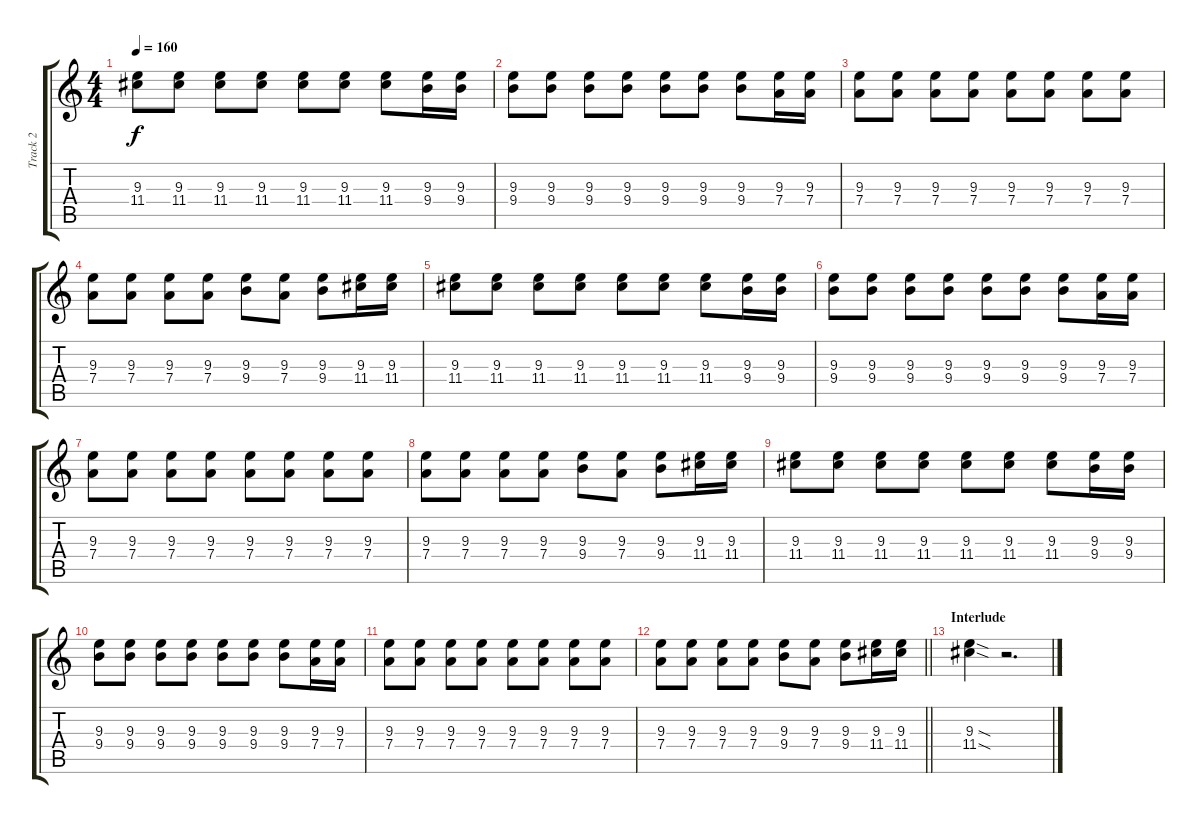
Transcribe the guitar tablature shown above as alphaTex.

\track ("Track 2" "Track 2") {instrument electricguitarclean}
\staff {score tabs}
\tuning (E4 B3 G3 D3 A2 E2) {hide}
\ts (4 4)
\tempo 160
\clef g2
\ks c
(9.3 11.4).8{dy f} (9.3 11.4).8 (9.3 11.4).8 (9.3 11.4).8 (9.3 11.4).8 (9.3 11.4).8 (9.3 11.4).8 (9.3 9.4).16 (9.3 9.4).16 |
(9.3 9.4).8 (9.3 9.4).8 (9.3 9.4).8 (9.3 9.4).8 (9.3 9.4).8 (9.3 9.4).8 (9.3 9.4).8 (9.3 7.4).16 (9.3 7.4).16 |
(9.3 7.4).8 (9.3 7.4).8 (9.3 7.4).8 (9.3 7.4).8 (9.3 7.4).8 (9.3 7.4).8 (9.3 7.4).8 (9.3 7.4).8 |
(9.3 7.4).8 (9.3 7.4).8 (9.3 7.4).8 (9.3 7.4).8 (9.3 9.4).8 (9.3 7.4).8 (9.3 9.4).8 (9.3 11.4).16 (9.3 11.4).16 |
(9.3 11.4).8 (9.3 11.4).8 (9.3 11.4).8 (9.3 11.4).8 (9.3 11.4).8 (9.3 11.4).8 (9.3 11.4).8 (9.3 9.4).16 (9.3 9.4).16 |
(9.3 9.4).8 (9.3 9.4).8 (9.3 9.4).8 (9.3 9.4).8 (9.3 9.4).8 (9.3 9.4).8 (9.3 9.4).8 (9.3 7.4).16 (9.3 7.4).16 |
(9.3 7.4).8 (9.3 7.4).8 (9.3 7.4).8 (9.3 7.4).8 (9.3 7.4).8 (9.3 7.4).8 (9.3 7.4).8 (9.3 7.4).8 |
(9.3 7.4).8 (9.3 7.4).8 (9.3 7.4).8 (9.3 7.4).8 (9.3 9.4).8 (9.3 7.4).8 (9.3 9.4).8 (9.3 11.4).16 (9.3 11.4).16 |
(9.3 11.4).8 (9.3 11.4).8 (9.3 11.4).8 (9.3 11.4).8 (9.3 11.4).8 (9.3 11.4).8 (9.3 11.4).8 (9.3 9.4).16 (9.3 9.4).16 |
(9.3 9.4).8 (9.3 9.4).8 (9.3 9.4).8 (9.3 9.4).8 (9.3 9.4).8 (9.3 9.4).8 (9.3 9.4).8 (9.3 7.4).16 (9.3 7.4).16 |
(9.3 7.4).8 (9.3 7.4).8 (9.3 7.4).8 (9.3 7.4).8 (9.3 7.4).8 (9.3 7.4).8 (9.3 7.4).8 (9.3 7.4).8 |
\barLineRight lightlight
(9.3 7.4).8 (9.3 7.4).8 (9.3 7.4).8 (9.3 7.4).8 (9.3 9.4).8 (9.3 7.4).8 (9.3 9.4).8 (9.3 11.4).16 (9.3 11.4).16 |
\section ("" "Interlude")
(9.3{sod} 11.4{sod}).4 r.2{d}
